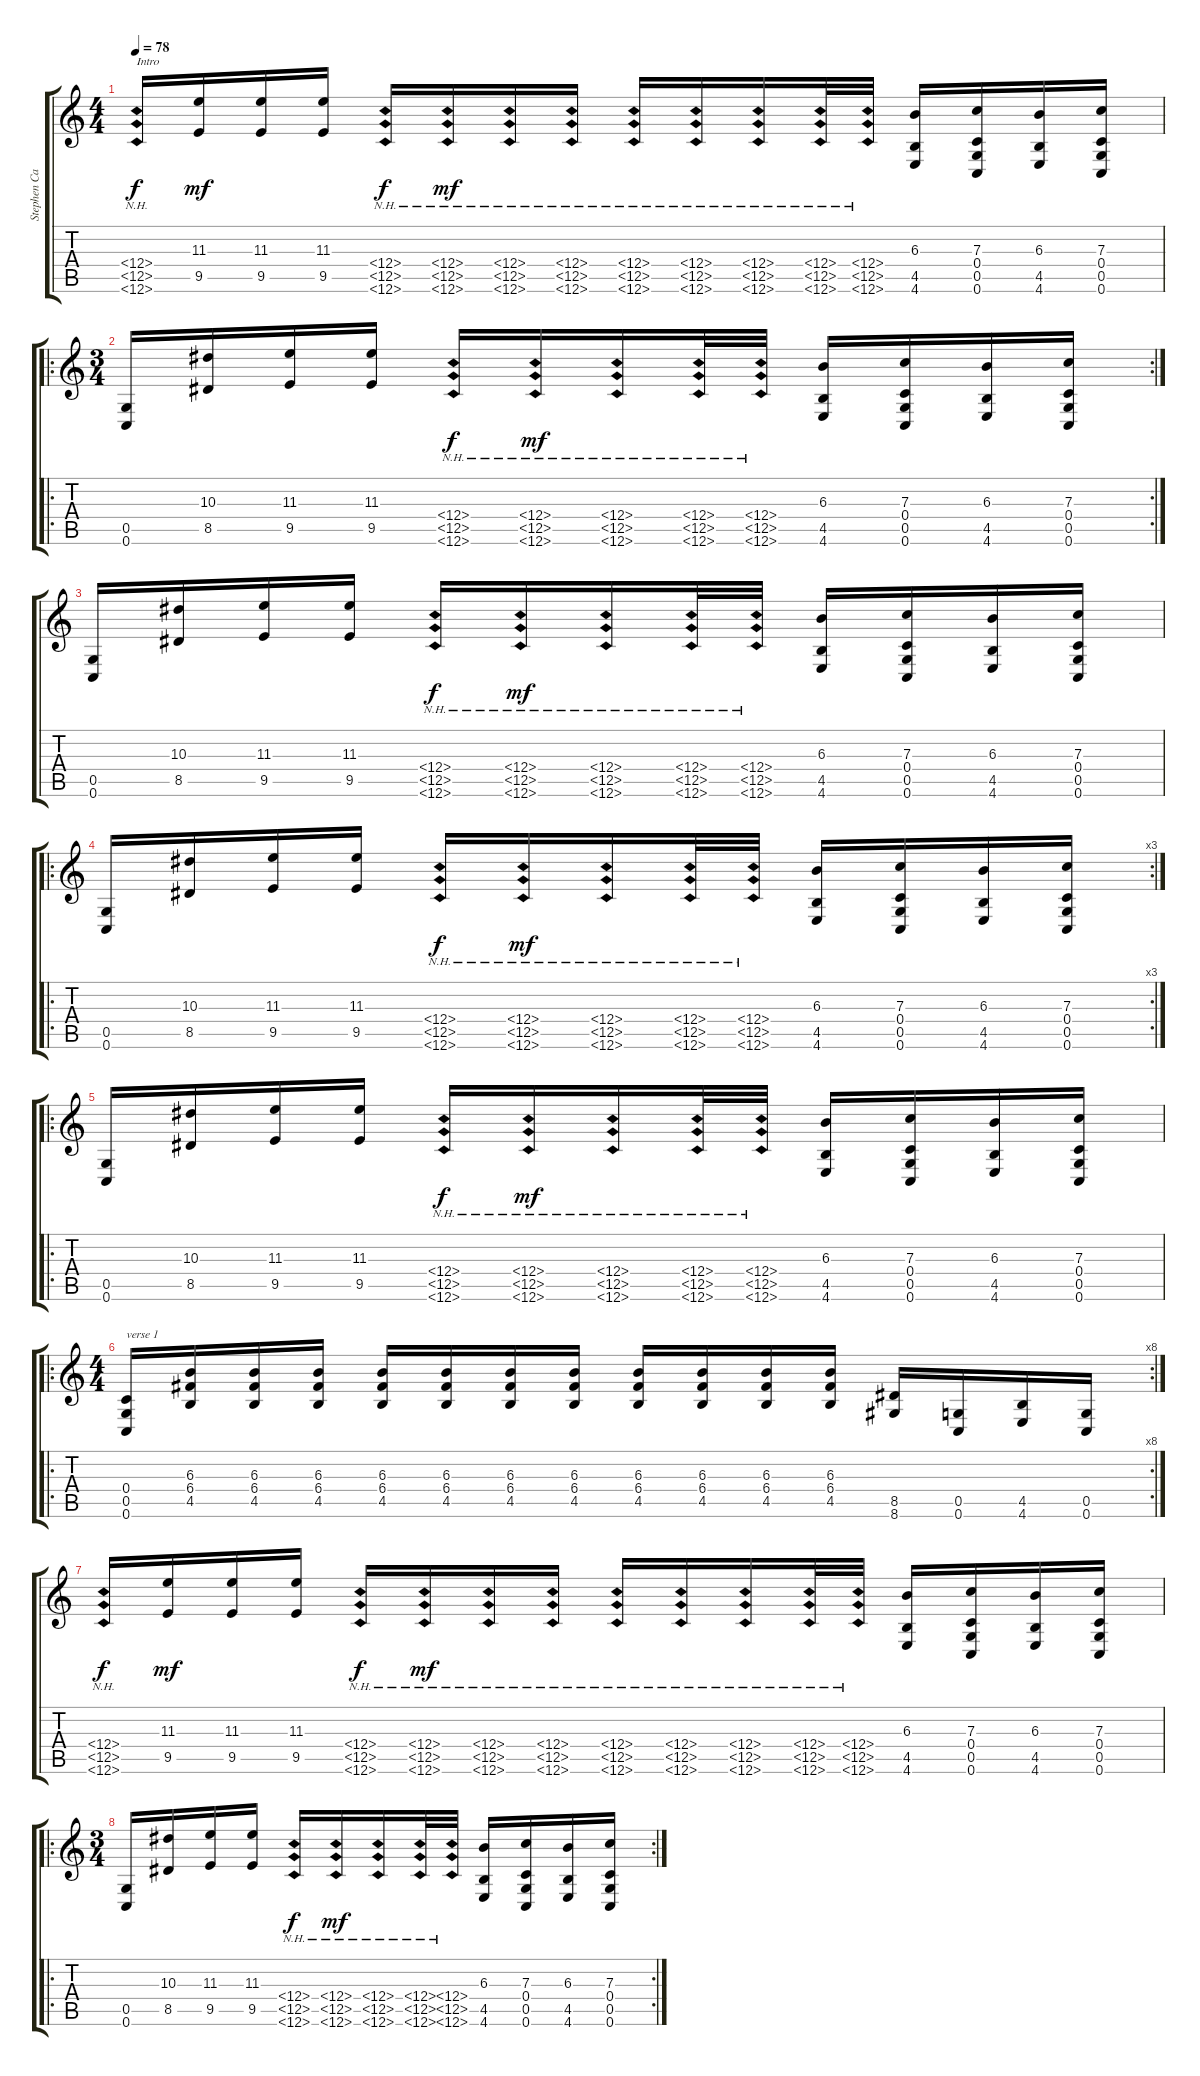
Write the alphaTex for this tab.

\track ("Stephen Carpenter" "Stephen Ca") {instrument overdrivenguitar}
\staff {score tabs}
\tuning (D4 A3 F3 C3 G2 C2) {hide}
\ts (4 4)
\tempo 78
\clef g2
\ks c
(12.4{nh} 12.5{nh} 12.6{nh}).16{txt "Intro" dy f instrument overdrivenguitar} (11.3 9.5).16{dy mf} (11.3 9.5).16 (11.3 9.5).16 (12.4{nh} 12.5{nh} 12.6{nh}).16{dy f} (12.4{nh} 12.5{nh} 12.6{nh}).16{dy mf} (12.4{nh} 12.5{nh} 12.6{nh}).16 (12.4{nh} 12.5{nh} 12.6{nh}).16 (12.4{nh} 12.5{nh} 12.6{nh}).16 (12.4{nh} 12.5{nh} 12.6{nh}).16 (12.4{nh} 12.5{nh} 12.6{nh}).16 (12.4{nh} 12.5{nh} 12.6{nh}).32 (12.4{nh} 12.5{nh} 12.6{nh}).32 (6.3 4.5 4.6).16 (7.3 0.4 0.5 0.6).16 (6.3 4.5 4.6).16 (7.3 0.4 0.5 0.6).16 |
\ro
\rc 2
\ts (3 4)
(0.5 0.6).16 (10.3 8.5).16 (11.3 9.5).16 (11.3 9.5).16 (12.4{nh} 12.5{nh} 12.6{nh}).16{dy f} (12.4{nh} 12.5{nh} 12.6{nh}).16{dy mf} (12.4{nh} 12.5{nh} 12.6{nh}).16 (12.4{nh} 12.5{nh} 12.6{nh}).32 (12.4{nh} 12.5{nh} 12.6{nh}).32 (6.3 4.5 4.6).16 (7.3 0.4 0.5 0.6).16 (6.3 4.5 4.6).16 (7.3 0.4 0.5 0.6).16 |
(0.5 0.6).16 (10.3 8.5).16 (11.3 9.5).16 (11.3 9.5).16 (12.4{nh} 12.5{nh} 12.6{nh}).16{dy f} (12.4{nh} 12.5{nh} 12.6{nh}).16{dy mf} (12.4{nh} 12.5{nh} 12.6{nh}).16 (12.4{nh} 12.5{nh} 12.6{nh}).32 (12.4{nh} 12.5{nh} 12.6{nh}).32 (6.3 4.5 4.6).16 (7.3 0.4 0.5 0.6).16 (6.3 4.5 4.6).16 (7.3 0.4 0.5 0.6).16 |
\ro
\rc 3
(0.5 0.6).16 (10.3 8.5).16 (11.3 9.5).16 (11.3 9.5).16 (12.4{nh} 12.5{nh} 12.6{nh}).16{dy f} (12.4{nh} 12.5{nh} 12.6{nh}).16{dy mf} (12.4{nh} 12.5{nh} 12.6{nh}).16 (12.4{nh} 12.5{nh} 12.6{nh}).32 (12.4{nh} 12.5{nh} 12.6{nh}).32 (6.3 4.5 4.6).16 (7.3 0.4 0.5 0.6).16 (6.3 4.5 4.6).16 (7.3 0.4 0.5 0.6).16 |
\ro
(0.5 0.6).16 (10.3 8.5).16 (11.3 9.5).16 (11.3 9.5).16 (12.4{nh} 12.5{nh} 12.6{nh}).16{dy f} (12.4{nh} 12.5{nh} 12.6{nh}).16{dy mf} (12.4{nh} 12.5{nh} 12.6{nh}).16 (12.4{nh} 12.5{nh} 12.6{nh}).32 (12.4{nh} 12.5{nh} 12.6{nh}).32 (6.3 4.5 4.6).16 (7.3 0.4 0.5 0.6).16 (6.3 4.5 4.6).16 (7.3 0.4 0.5 0.6).16 |
\ro
\rc 8
\ts (4 4)
(0.4 0.5 0.6).16{txt "verse 1"} (6.3 6.4 4.5).16 (6.3 6.4 4.5).16 (6.3 6.4 4.5).16 (6.3 6.4 4.5).16 (6.3 6.4 4.5).16 (6.3 6.4 4.5).16 (6.3 6.4 4.5).16 (6.3 6.4 4.5).16 (6.3 6.4 4.5).16 (6.3 6.4 4.5).16 (6.3 6.4 4.5).16 (8.5 8.6).16 (0.5 0.6).16 (4.5 4.6).16 (0.5 0.6).16 |
(12.4{nh} 12.5{nh} 12.6{nh}).16{dy f} (11.3 9.5).16{dy mf} (11.3 9.5).16 (11.3 9.5).16 (12.4{nh} 12.5{nh} 12.6{nh}).16{dy f} (12.4{nh} 12.5{nh} 12.6{nh}).16{dy mf} (12.4{nh} 12.5{nh} 12.6{nh}).16 (12.4{nh} 12.5{nh} 12.6{nh}).16 (12.4{nh} 12.5{nh} 12.6{nh}).16 (12.4{nh} 12.5{nh} 12.6{nh}).16 (12.4{nh} 12.5{nh} 12.6{nh}).16 (12.4{nh} 12.5{nh} 12.6{nh}).32 (12.4{nh} 12.5{nh} 12.6{nh}).32 (6.3 4.5 4.6).16 (7.3 0.4 0.5 0.6).16 (6.3 4.5 4.6).16 (7.3 0.4 0.5 0.6).16 |
\ro
\rc 2
\ts (3 4)
(0.5 0.6).16 (10.3 8.5).16 (11.3 9.5).16 (11.3 9.5).16 (12.4{nh} 12.5{nh} 12.6{nh}).16{dy f} (12.4{nh} 12.5{nh} 12.6{nh}).16{dy mf} (12.4{nh} 12.5{nh} 12.6{nh}).16 (12.4{nh} 12.5{nh} 12.6{nh}).32 (12.4{nh} 12.5{nh} 12.6{nh}).32 (6.3 4.5 4.6).16 (7.3 0.4 0.5 0.6).16 (6.3 4.5 4.6).16 (7.3 0.4 0.5 0.6).16
